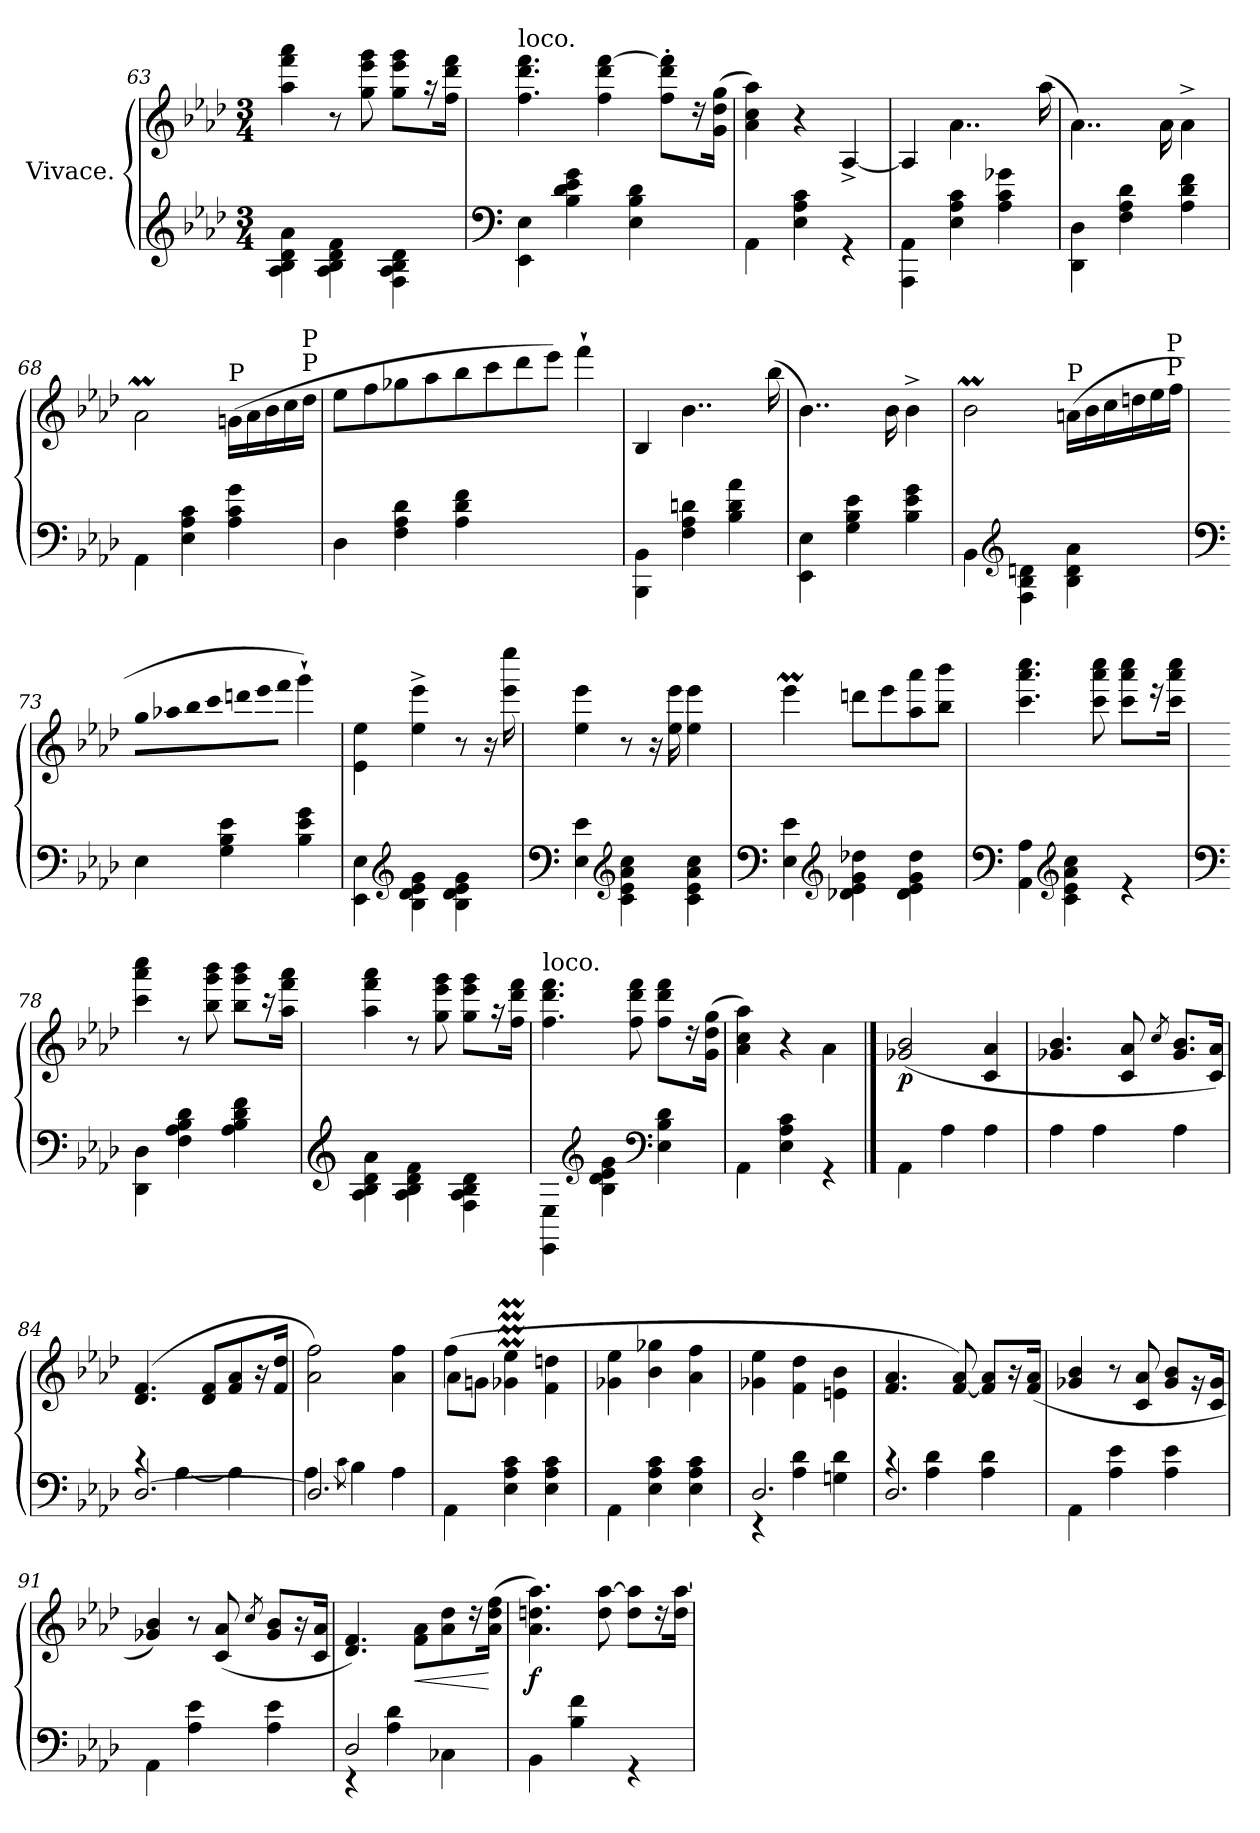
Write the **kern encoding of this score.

**kern	**kern	**dynam
*part1	*part1	*part1
*staff2	*staff1	*staff1/2
*I"Vivace.	*	*
*clefG2	*clefG2	*
*k[b-e-a-d-]	*k[b-e-a-d-]	*
*A-:	*A-:	*
*M3/4	*M3/4	*
=63	=63	=63
*^	*	*
2.ryy	4A-\ 4B-\ 4d-\ 4a-\	4aa-\ 4fff\ 4aaa-\	.
.	4A-\ 4B-\ 4d-\ 4f\	8r	.
.	.	8gg\ 8eee-\ 8ggg\	.
.	4F\ 4A-\ 4B-\ 4d-\	8gg\ 8eee-\ 8ggg\L	.
.	.	16r	.
.	.	16ff\ 16ddd-\ 16fff\Jk	.
!!LO:PB:g=z
=64	=64	=64	=64
*clefF4	*	*	*
!	!	!LO:TX:a:t=loco.	!
2.ryy	4EE-\ 4E-\	4.ff\ 4.ddd-\ 4.fff\	.
.	4B-\ 4d-\ 4e-\ 4g\	.	.
.	.	4ff\ 4ddd-\ [4fff\	.
.	4E-\ 4B-\ 4d-\	.	.
.	.	8ff\' 8ddd-\' 8fff\]'L	.
8ryy	8ryy	16rdd	.
.	.	(>16g\ 16dd-\ 16gg\Jk	.
=65	=65	=65	=65
2.ryy	4AA-\	4a-\ 4cc\ 4aa-\)	.
.	4E-\ 4A-\ 4c\	4r	.
.	4r	[4A-^/	.
=66	=66	=66	=66
2.ryy	4AAA-\ 4AA-\	4A-/]	.
.	4E-\ 4A-\ 4c\	4..a-\	.
.	4A-\ 4c\ 4g-X\	.	.
.	.	(>16aa-\	.
=67	=67	=67	=67
2.ryy	4DD-\ 4D-\	4..a-\)	.
.	4F\ 4A-\ 4d-\	.	.
.	.	16a-\	.
.	4A-\ 4d-\ 4f\	4a-^\	.
=68	=68	=68	=68
2.ryy	4AA-\	2a-M\	.
.	4E-\ 4A-\ 4c\	.	.
*	*	*Xtuplet	*
!	!	!LO:TX:a:t=P	!
.	4A-\ 4c\ 4g\	(>20gn!\LL	.
.	.	20a-!\	.
.	.	20b-!\	.
.	.	20cc!\	.
!	!	!LO:TX:a:t=P	!
!	!	!LO:TX:a:t=P	!
.	.	20dd-!\JJ	.
=69	=69	=69	=69
2.ryy	4D-\	8ee-!\L	.
.	.	8ff!\	.
.	4F\ 4A-\ 4d-\	8gg-X!\	.
.	.	8aa-!\	.
.	4A-\ 4d-\ 4f\	8bb-!\	.
.	.	8ccc!\	.
2ryy	2ryy	8ddd-!\	.
.	.	8eee-!\J)	.
.	.	4fff`\	.
=70	=70	=70	=70
2.ryy	4BBB-\ 4BB-\	4B-/	.
.	4F\ 4A-\ 4dn\	4..b-\	.
.	4B-\ 4d\ 4a-\	.	.
.	.	(>16bb-\	.
!!LO:LB:g=z
=71	=71	=71	=71
2.ryy	4EE-\ 4E-\	4..b-\)	.
.	4G\ 4B-\ 4e-\	.	.
.	.	16b-\	.
.	4B-\ 4e-\ 4g\	4b-^\	.
=72	=72	=72	=72
2.ryy	4BB-\	2b-M\	.
*clefG2	*	*	*
.	4F\ 4B-\ 4dn\	.	.
!	!	!LO:TX:a:t=P	!
.	4B-\ 4d\ 4a-\	(>24an!\LL	.
.	.	24b-!\	.
.	.	24cc!\	.
.	.	24ddn!\	.
.	.	24ee-!\	.
!	!	!LO:TX:a:t=P	!
!	!	!LO:TX:a:t=P	!
.	.	24ff!\JJ	.
=73	=73	=73	=73
*clefF4	*	*	*
!	!	!LO:N:vis=8	!
2.ryy	4E-\	1920%137gg!\L	.
!	!	!LO:N:vis=8	!
.	.	1920%137aa-X!\	.
!	!	!LO:N:vis=8	!
.	.	1920%137bb-!\	.
!	!	!LO:N:vis=8	!
.	.	1920%137ccc!\	.
.	4G\ 4B-\ 4e-\	.	.
!	!	!LO:N:vis=8	!
.	.	1920%137dddn!\	.
!	!	!LO:N:vis=8	!
.	.	1920%137eee-!\	.
!	!	!LO:N:vis=8	!
.	.	1920%137fff!\J	.
.	.	4ggg`\)	.
.	4B-\ 4e-\ 4g\	.	.
.	.	1920ryy	.
=74	=74	=74	=74
2.ryy	4EE-\ 4E-\	4e-\ 4ee-\	.
*clefG2	*	*	*
.	4B-\ 4d-\ 4e-\ 4g\	4ee-\^ 4eee-\^	.
.	4B-\ 4d-\ 4e-\ 4g\	8r	.
.	.	16r	.
.	.	16eee-\ 16eeee-\	.
=75	=75	=75	=75
*clefF4	*	*	*
2.ryy	4E-\ 4e-\	4ee-\ 4eee-\	.
*clefG2	*	*	*
.	4c\ 4e-\ 4a-\ 4cc\	8r	.
.	.	16r	.
.	.	16ee-\ 16eee-\	.
.	4c\ 4e-\ 4a-\ 4cc\	4ee-\ 4eee-\	.
!!LO:LB:g=z
=76	=76	=76	=76
*clefF4	*	*	*
2.ryy	4E-\ 4e-\	4eee-M\	.
*clefG2	*	*	*
.	4d-X\ 4e-\ 4g\ 4dd-X\	8dddn\L	.
.	.	8eee-\	.
.	4d-\ 4e-\ 4g\ 4dd-\	8aa-\ 8aaa-\	.
.	.	8bb-\ 8bbb-\J	.
=77	=77	=77	=77
*clefF4	*	*	*
2.ryy	4AA-\ 4A-\	4.ccc\ 4.aaa-\ 4.cccc\	.
*clefG2	*	*	*
.	4c\ 4e-\ 4a-\ 4cc\	.	.
.	.	8ccc\ 8aaa-\ 8cccc\	.
.	4r	8ccc\ 8aaa-\ 8cccc\L	.
.	.	16r	.
.	.	16ccc\ 16aaa-\ 16cccc\Jk	.
=78	=78	=78	=78
*clefF4	*	*	*
2.ryy	4DD-\ 4D-\	4ccc\ 4aaa-\ 4cccc\	.
.	4F\ 4A-\ 4B-\ 4d-\	8r	.
.	.	8bb-\ 8ggg\ 8bbb-\	.
.	4A-\ 4B-\ 4d-\ 4f\	8bb-\ 8ggg\ 8bbb-\L	.
.	.	16r	.
.	.	16aa-\ 16fff\ 16aaa-\Jk	.
=79	=79	=79	=79
*clefG2	*	*	*
2.ryy	4A-\ 4B-\ 4d-\ 4a-\	4aa-\ 4fff\ 4aaa-\	.
.	4A-\ 4B-\ 4d-\ 4f\	8r	.
.	.	8gg\ 8eee-\ 8ggg\	.
.	4F\ 4A-\ 4B-\ 4d-\	8gg\ 8eee-\ 8ggg\L	.
.	.	16r	.
.	.	16ff\ 16ddd-\ 16fff\Jk	.
=80	=80	=80	=80
!	!	!LO:TX:a:t=loco.	!
2.ryy	4EE-\ 4E-\	4.ff\ 4.ddd-\ 4.fff\	.
*clefG2	*	*	*
.	4B-\ 4d-\ 4e-\ 4g\	.	.
.	.	8ff\ 8ddd-\ 8fff\	.
*clefF4	*	*	*
.	4E-\ 4B-\ 4d-\	8ff\ 8ddd-\ 8fff\L	.
.	.	16rdd	.
.	.	(>16g\ 16dd-\ 16gg\Jk	.
!!LO:LB:g=z
=81	=81	=81	=81
2.ryy	4AA-\	4a-\ 4cc\ 4aa-\)	.
.	4E-\ 4A-\ 4c\	4r	.
.	4r	4a-\	.
==82	==82	==82	==82
!	!	!	!LO:DY:b
2.ryy	4AA-\	(<2g-/ 2b-/	p
.	4A-\	.	.
.	4A-\	4c/ 4a-/	.
=83	=83	=83	=83
2.ryy	4A-\	4.g-/ 4.b-/	.
.	4A-\	.	.
.	.	8c/ 8a-/	.
.	.	8qcc/	.
.	4A-\	8.g-/ 8.b-/L	.
.	.	16c/ 16a-/Jk)	.
=84	=84	=84	=84
[2.D-/	4rc	(<4.d-/ 4.f/	.
.	[4A-\	.	.
.	.	8d-/ 8f/L	.
.	4A-\]	8f/ 8a-/	.
.	.	16r	.
.	.	16f/ 16dd-/Jk	.
=85	=85	=85	=85
2.D-/]	4A-\	2a-\ 2ff\)	.
.	8qc\	.	.
.	4B-\	.	.
.	4A-\	4a-\ 4ff\	.
=86	=86	=86	=86
*	*	*^	*
4ryy	4AA-\	(>4ff\	8a-\L	.
.	.	.	8gn\J	.
2ryy	4E-\ 4A-\ 4c\	4g-\M 4ee-\M	2ryy	.
.	4E-\ 4A-\ 4c\	4f\ 4ddn\	.	.
*	*	*v	*v	*
=87	=87	=87	=87
2.ryy	4AA-\	4g-X\ 4ee-\	.
.	4E-\ 4A-\ 4c\	4b-\ 4gg-X\	.
.	4E-\ 4A-\ 4c\	4a-\ 4ff\	.
=88	=88	=88	=88
2.D-/	4r	4g-\ 4ee-\	.
.	4A-\ 4d-\	4f\ 4dd-\	.
.	4Gn\ 4d-\	4en\ 4b-\	.
!!LO:LB:g=z
=89	=89	=89	=89
2.D-/	4rc	4.f/ 4.a-/	.
.	4A-\ 4d-\	.	.
.	.	[8f/ 8a-/)	.
.	4A-\ 4d-\	8f/] 8a-/L	.
.	.	16r	.
.	.	(<16f/ 16a-/Jk	.
=90	=90	=90	=90
2.ryy	4AA-\	4g-/ 4b-/	.
.	4A-\ 4e-\	8r	.
.	.	8c/ 8a-/	.
.	4A-\ 4e-\	8g-/ 8b-/L	.
.	.	16rg	.
.	.	16c/ 16g-/Jk	.
=91	=91	=91	=91
2.ryy	4AA-\	4g-/ 4b-/)	.
.	4A-\ 4e-\	8r	.
.	.	(<8c/ 8a-/	.
.	.	8qcc/	.
.	4A-\ 4e-\	8g-/ 8b-/L	.
.	.	16r	.
.	.	16c/ 16a-/Jk	.
=92	=92	=92	=92
2D-/	4r	4.d-/ 4.f/)	.
.	4A-\ 4d-\	.	.
!	!	!	!LO:HP:b
.	.	8f\ 8a-\L	<
4ryy	4C-X\	8a-\ 8dd-\	.
.	.	16rdd	.
.	.	(>16a-\ 16dd-\ 16ff\Jk	[
=93	=93	=93	=93
!	!	!	!LO:DY:b
2.ryy	4BB-\	4.a-\ 4.ddn\ 4.aa-\)	f
.	4B-\ 4f\	.	.
.	.	8dd\ [8aa-\	.
.	4r	8dd\ 8aa-\]L	.
.	.	16rdd	.
.	.	16dd\ [16aa-\Jk	.
*v	*v	*	*
=	=	=
*-	*-	*-
